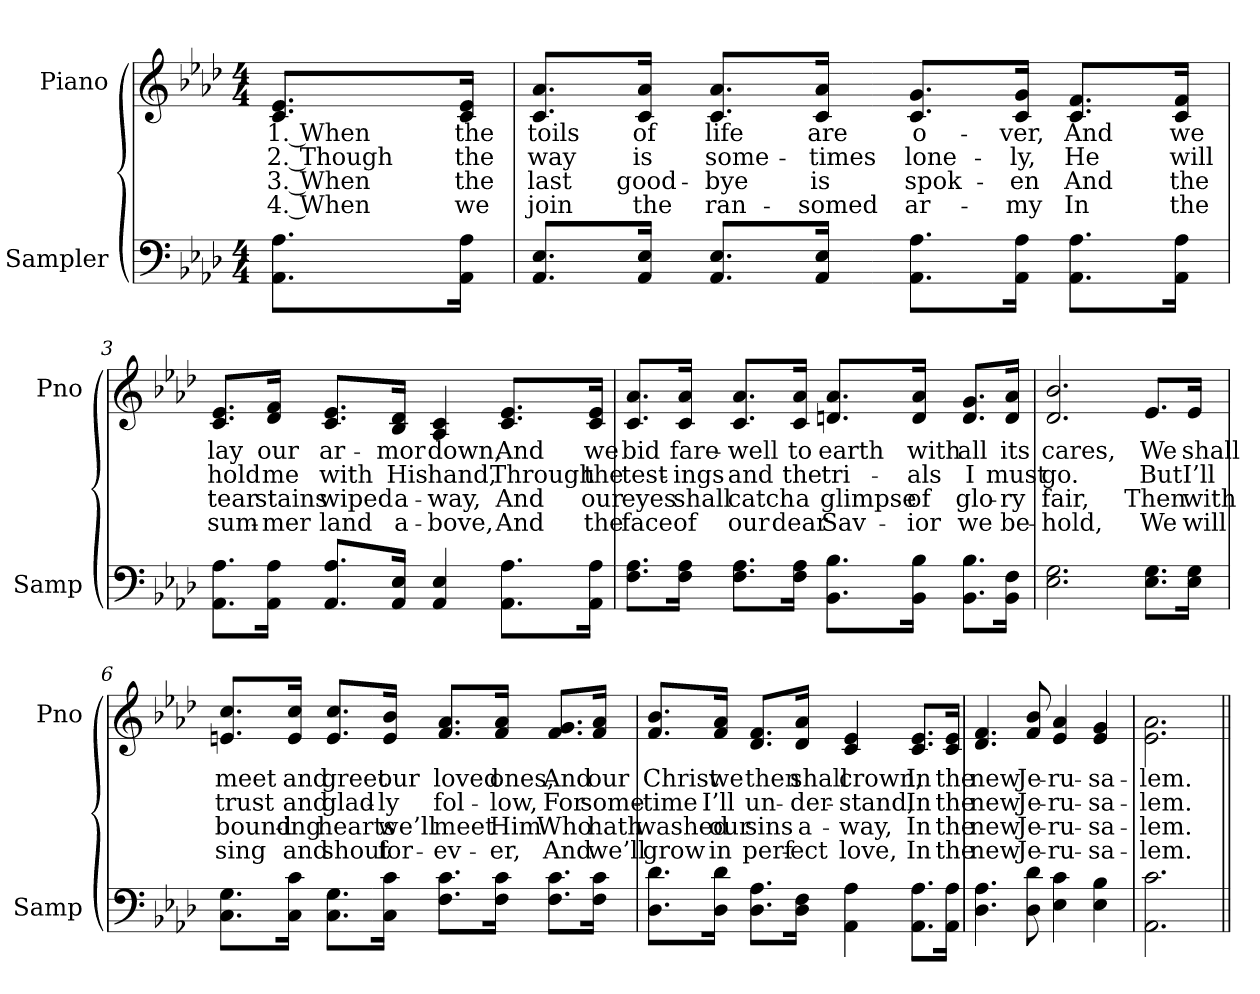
**kern	**kern	**text	**text	**text	**text
*part2	*part1	*part1	*part1	*part1	*part1
*staff2	*staff1	*staff1	*staff1	*staff1	*staff1
*I"Sampler	*I"Piano	*	*	*	*
*I'Samp	*I'Pno	*	*	*	*
*clefF4	*clefG2	*	*	*	*
*k[b-e-a-d-]	*k[b-e-a-d-]	*	*	*	*
*A-:	*A-:	*	*	*	*
*M4/4	*M4/4	*	*	*	*
=1	=1	=1	=1	=1	=1
8.AA-\ 8.A-\L	8.c/ 8.e-/L	1. When	2. Though	3. When	4. When
16AA-\ 16A-\Jk	16c/ 16e-/Jk	the	the	the	we
=2	=2	=2	=2	=2	=2
8.AA-/ 8.E-/L	8.c/ 8.a-/L	toils	way	last	join
16AA-/ 16E-/Jk	16c/ 16a-/Jk	of	is	good-	the
8.AA-/ 8.E-/L	8.c/ 8.a-/L	life	some-	-bye	ran-
16AA-/ 16E-/Jk	16c/ 16a-/Jk	are	-times	is	-somed
8.AA-\ 8.A-\L	8.c/ 8.g/L	o-	lone-	spok-	ar-
16AA-\ 16A-\Jk	16c/ 16g/Jk	-ver,	-ly,	-en	-my
8.AA-\ 8.A-\L	8.c/ 8.f/L	And	He	And	In
16AA-\ 16A-\Jk	16c/ 16f/Jk	we	will	the	the
=3	=3	=3	=3	=3	=3
8.AA-\ 8.A-\L	8.c/ 8.e-/L	lay	hold	tear	sum-
16AA-\ 16A-\Jk	16d-/ 16f/Jk	our	me	stains	-mer
8.AA-/ 8.A-/L	8.c/ 8.e-/L	ar-	with	wiped	land
16AA-/ 16E-/Jk	16B-/ 16d-/Jk	-mor	His	a-	a-
4AA- 4E-	4A- 4c	down,	hand,	-way,	-bove,
8.AA-\ 8.A-\L	8.c/ 8.e-/L	And	Through	And	And
16AA-\ 16A-\Jk	16c/ 16e-/Jk	we	the	our	the
=4	=4	=4	=4	=4	=4
8.F\ 8.A-\L	8.c/ 8.a-/L	bid	test-	eyes	face
16F\ 16A-\Jk	16c/ 16a-/Jk	fare-	-ings	shall	of
8.F\ 8.A-\L	8.c/ 8.a-/L	-well	and	catch	our
16F\ 16A-\Jk	16c/ 16a-/Jk	to	the	a	dear
8.BB-\ 8.B-\L	8.dn/ 8.a-/L	earth	tri-	glimpse	Sav-
16BB-\ 16B-\Jk	16d/ 16a-/Jk	with	-als	of	-ior
8.BB-\ 8.B-\L	8.d/ 8.g/L	all	I	glo-	we
16BB-\ 16F\Jk	16d/ 16a-/Jk	its	must	-ry	be-
=5	=5	=5	=5	=5	=5
2.E- 2.G	2.d- 2.b-	cares,	go.	fair,	-hold,
8.E-\ 8.G\L	8.e-/L	We	But	Then	We
16E-\ 16G\Jk	16e-/Jk	shall	I’ll	with	will
=6	=6	=6	=6	=6	=6
8.C\ 8.G\L	8.en/ 8.cc/L	meet	trust	bound-	sing
16C\ 16c\Jk	16e/ 16cc/Jk	and	and	-ing	and
8.C\ 8.G\L	8.e/ 8.cc/L	greet	glad-	hearts	shout
16C\ 16c\Jk	16e/ 16b-/Jk	our	-ly	we’ll	for-
8.F\ 8.c\L	8.f/ 8.a-/L	loved	fol-	meet	-ev-
16F\ 16c\Jk	16f/ 16a-/Jk	ones,	-low,	Him	-er,
8.F\ 8.c\L	8.f/ 8.g/L	And	For	Who	And
16F\ 16c\Jk	16f/ 16a-/Jk	our	some-	hath	we’ll
=7	=7	=7	=7	=7	=7
8.D-\ 8.d-\L	8.f/ 8.b-/L	Christ	-time	washed	grow
16D-\ 16d-\Jk	16f/ 16a-/Jk	we	I’ll	our	in
8.D-\ 8.A-\L	8.d-/ 8.f/L	then	un-	sins	perf-
16D-\ 16F\Jk	16d-/ 16a-/Jk	shall	-der-	a-	-ect
4AA- 4A-	4c 4e-	crown,	-stand,	-way,	love,
8.AA-\ 8.A-\L	8.c/ 8.e-/L	In	In	In	In
16AA-\ 16A-\Jk	16c/ 16e-/Jk	the	the	the	the
=8	=8	=8	=8	=8	=8
4.D- 4.A-	4.d- 4.f	new	new	new	new
8D- 8d-	8f 8b-	Je-	Je-	Je-	Je-
4E- 4c	4e- 4a-	-ru-	-ru-	-ru-	-ru-
4E- 4B-	4e- 4g	-sa-	-sa-	-sa-	-sa-
=9	=9	=9	=9	=9	=9
2.AA- 2.c	2.e-\ 2.a-\	-lem.	-lem.	-lem.	-lem.
=||	=||	=||	=||	=||	=||
*-	*-	*-	*-	*-	*-
